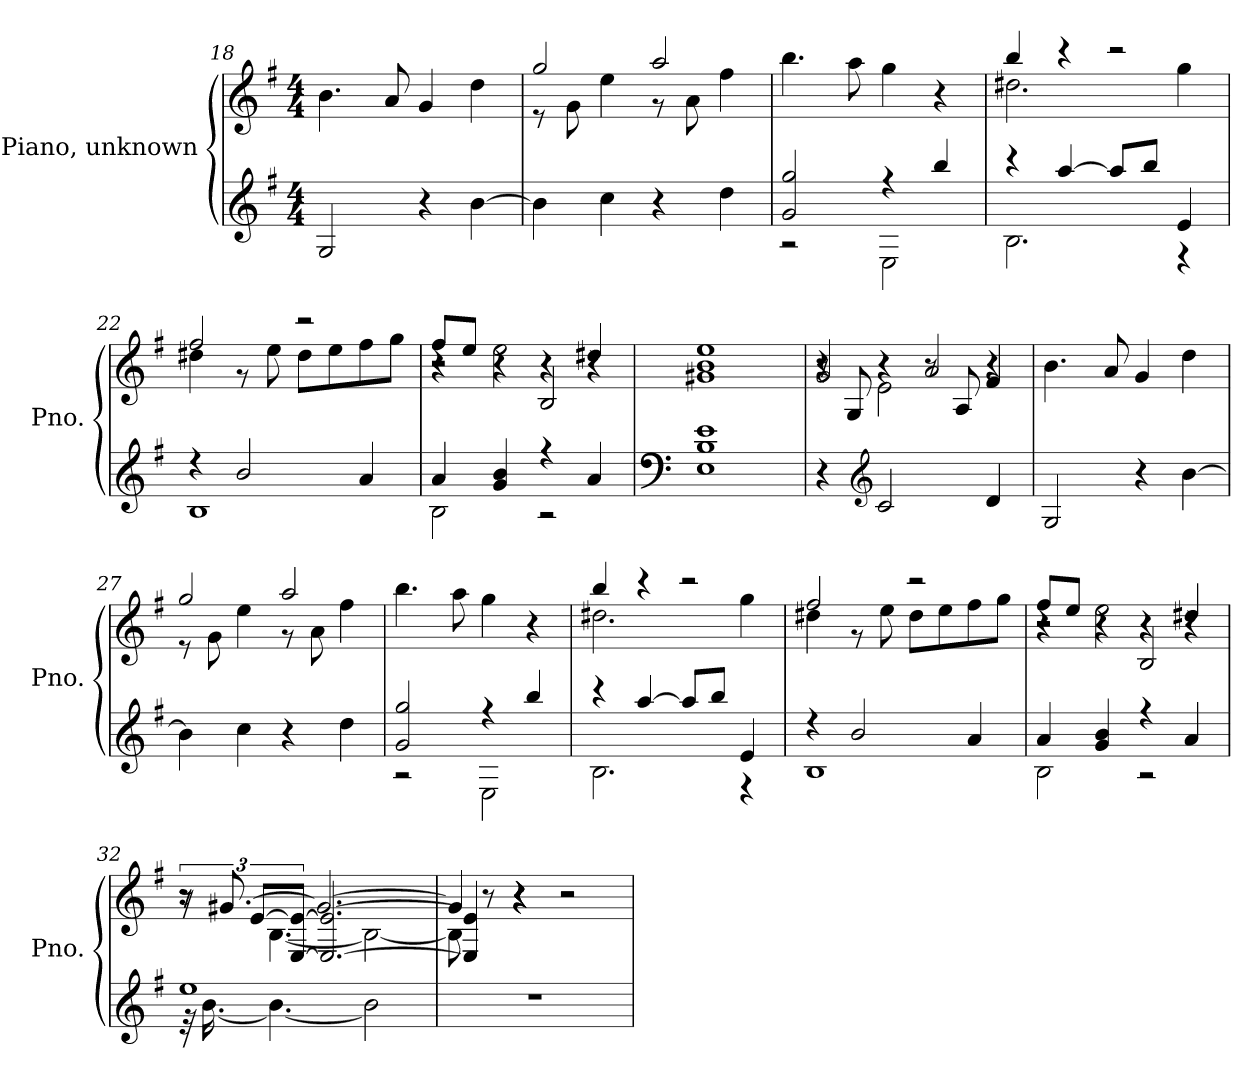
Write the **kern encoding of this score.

**kern	**kern
*part1	*part1
*staff2	*staff1
*I"Piano, unknown	*
*I'Pno.	*
*clefG2	*clefG2
*k[f#]	*k[f#]
*M4/4	*M4/4
=18	=18
2G/	4.b\
.	8a/
4r	4g/
[4b\	4dd\
=19	=19
*	*^
4b\]	2gg/	8r
.	.	8g\
4cc\	.	4ee\
4r	2aa/	8r
.	.	8a\
4dd\	.	4ff#\
*	*v	*v
=20	=20
*^	*
2g/ 2gg/	2r	4.bb\
.	.	8aa\
4r	2E\	4gg\
4bb/	.	4r
=21	=21	=21
*	*	*^
4r	2.B\	4bb/	2.dd#X\
[4aa/	.	4r	.
8aa/L]	.	2r	.
8bb/J	.	.	.
4e/	4r	.	4gg\
!!LO:LB:g=z	!!
=22	=22	=22	=22
4r	1B	2ff#/	4dd#X\
2b/	.	.	8r
.	.	.	8ee\
.	.	2r	8dd#\L
.	.	.	8ee\
4a/	.	.	8ff#\
.	.	.	8gg\J
=23	=23	=23	=23
*	*	*	*^
4a/	2B\	8ff#/L	4r	2r
.	.	8ee/J	.	.
4g/ 4b/	.	4r	2ee\	.
4r	2r	4r	.	2B/
4a/	.	4dd#X/	4r	.
*v	*v	*	*	*
*	*v	*v	*v
=24	=24
*clefF4	*
1E 1B 1e	1g#X 1b 1ee
=25	=25
*	*^
*	*	*^
4r	2g/	4r	8r
.	.	.	8G/
*clefG2	*	*	*
2c/	.	2e\	4r
.	2a/	.	8r
.	.	.	8A/
4d/	.	4r	4f#/
*	*v	*v	*v
=26	=26
2G/	4.b\
.	8a/
4r	4g/
[4b\	4dd\
=27	=27
*	*^
4b\]	2gg/	8r
.	.	8g\
4cc\	.	4ee\
4r	2aa/	8r
.	.	8a\
4dd\	.	4ff#\
*	*v	*v
!!LO:LB:g=z
=28	=28
*^	*
2g/ 2gg/	2r	4.bb\
.	.	8aa\
4r	2E\	4gg\
4bb/	.	4r
=29	=29	=29
*	*	*^
4r	2.B\	4bb/	2.dd#X\
[4aa/	.	4r	.
8aa/L]	.	2r	.
8bb/J	.	.	.
4e/	4r	.	4gg\
=30	=30	=30	=30
4r	1B	2ff#/	4dd#X\
2b/	.	.	8r
.	.	.	8ee\
.	.	2r	8dd#\L
.	.	.	8ee\
4a/	.	.	8ff#\
.	.	.	8gg\J
=31	=31	=31	=31
*	*	*	*^
4a/	2B\	8ff#/L	4r	2r
.	.	8ee/J	.	.
4g/ 4b/	.	4r	2ee\	.
4r	2r	4r	.	2B/
4a/	.	4dd#X/	4r	.
=32	=32	=32	=32	=32
1ee	32r	16r	8r	12r
.	[16.b\	.	.	.
.	.	[8.g#X/	.	.
.	.	.	.	[12e/L
.	4.b\_	.	[4.B\	.
.	.	.	.	[12E/ 12e/_J
.	.	2.g#/_	.	2.E/_ 2.e/_
.	2b\]	.	2B\_	.
*v	*v	*	*	*
!!LO:PB:g=z	!!	!!
=33	=33	=33	=33
1r	4g#/]	8B\]	4E/] 4e/]
.	.	8r	.
.	4r	4r	4r
.	2r	2r	2r
*	*v	*v	*v
=	=
*-	*-
